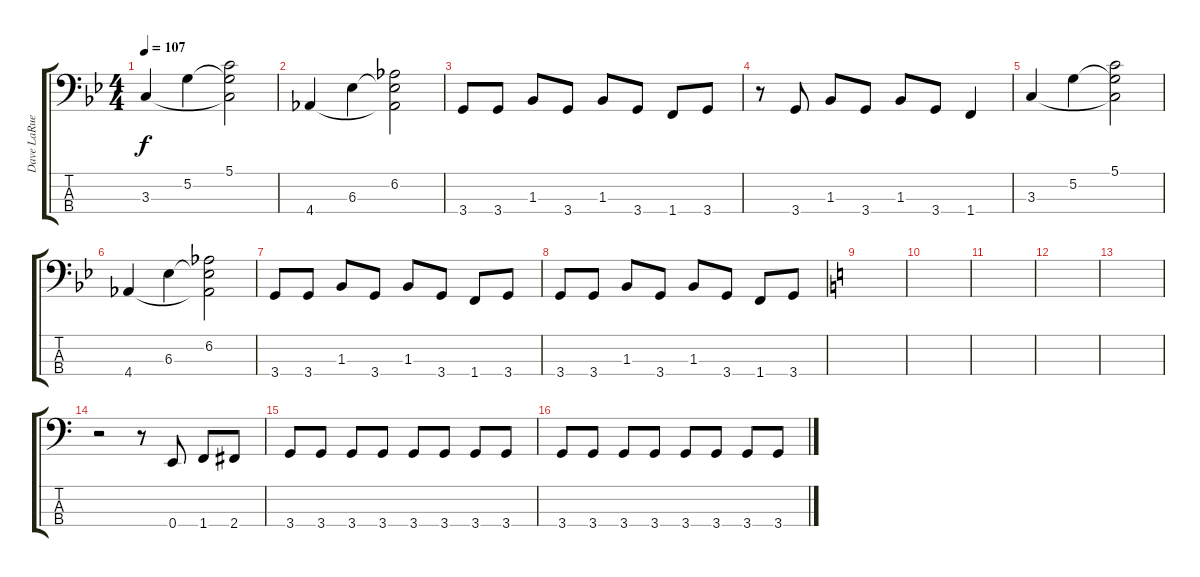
\track ("Dave LaRue" "Dave LaRue") {instrument electricbassfinger}
\staff {score tabs}
\tuning (G2 D2 A1 E1) {hide}
\ts (4 4)
\tempo 107
\clef f4
\ks bb
3.3.4{dy f} 5.2.4 (5.1 5.2{t} 3.3{t}).2 |
4.4.4 6.3.4 (6.2 6.3{t} 4.4{t}).2 |
3.4.8 3.4.8 1.3.8 3.4.8 1.3.8 3.4.8 1.4.8 3.4.8 |
r.8 3.4.8 1.3.8 3.4.8 1.3.8 3.4.8 1.4.4 |
3.3.4 5.2.4 (5.1 5.2{t} 3.3{t}).2 |
4.4.4 6.3.4 (6.2 6.3{t} 4.4{t}).2 |
3.4.8 3.4.8 1.3.8 3.4.8 1.3.8 3.4.8 1.4.8 3.4.8 |
3.4.8 3.4.8 1.3.8 3.4.8 1.3.8 3.4.8 1.4.8 3.4.8 |
\ks c
|
|
|
|
|
r.2 r.8 0.4.8 1.4.8 2.4.8 |
3.4.8 3.4.8 3.4.8 3.4.8 3.4.8 3.4.8 3.4.8 3.4.8 |
3.4.8 3.4.8 3.4.8 3.4.8 3.4.8 3.4.8 3.4.8 3.4.8
